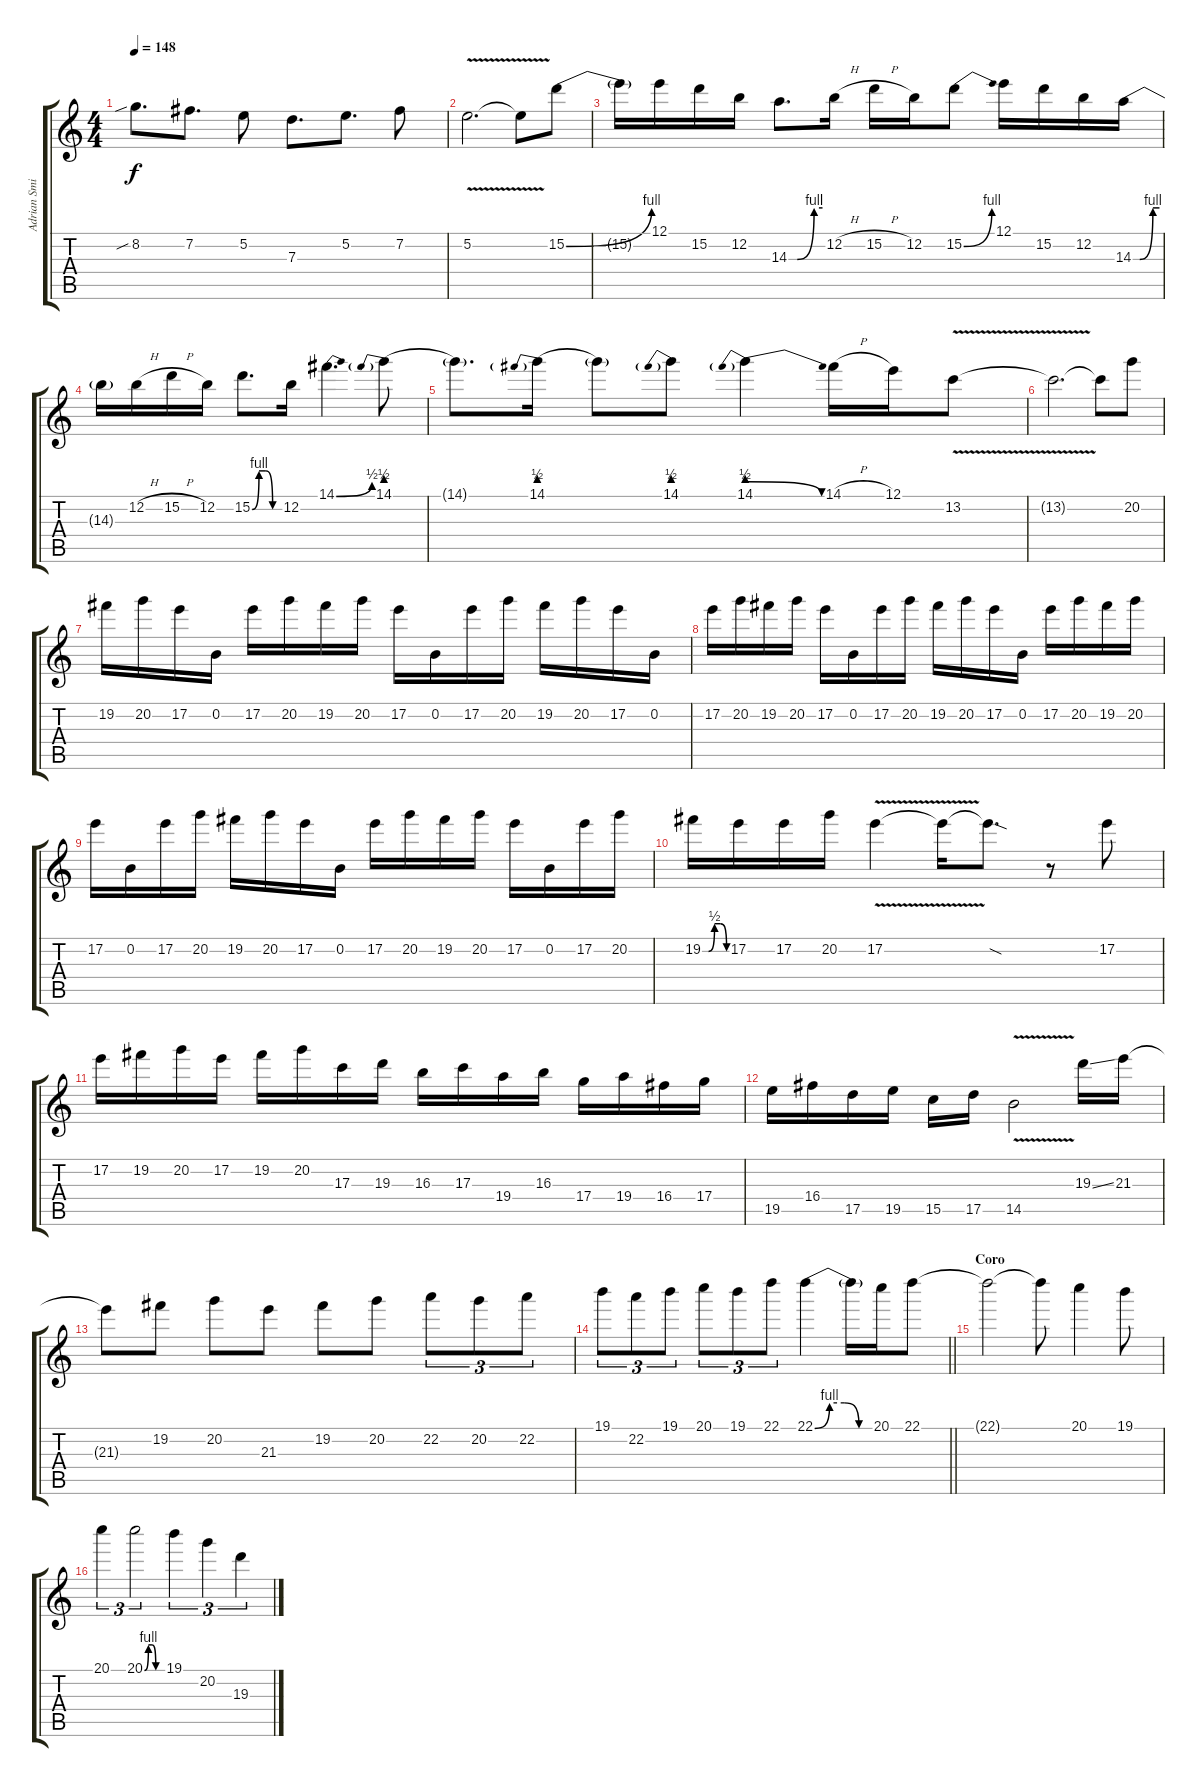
\track ("Adrian Smith" "Adrian Smi") {instrument distortionguitar}
\staff {score tabs}
\tuning (E4 B3 G3 D3 A2 E2) {hide}
\ts (4 4)
\tempo 148
\clef g2
\ks c
8.2{sib}.8{d dy f} 7.2.8{d} 5.2.8 7.3.8{d} 5.2.8{d} 7.2.8 |
5.2{v}.2{d} 5.2{t}.8 15.2{be (bend 0 0 60 4)}.8 |
15.2{t}.16 12.1.16 15.2.16 12.2.16 14.3{be (custom 0 0 15 0 45 4 60 4)}.8{d} 12.2{h}.16 15.2{h}.16 12.2.16 15.2{be (bend 0 0 60 4)}.8 12.1.16 15.2.16 12.2.16 14.3{be (custom 0 0 15 0 45 4 60 4)}.16 |
14.3{t}.16 12.2{h}.16 15.2{h}.16 12.2.16 15.2{be (custom 0 0 15 4 30 4 45 0 60 0)}.8{d} 12.2.16 14.1{be (bend 0 0 60 2)}.4{d} 14.1{be (prebend 0 2 60 2)}.8 |
14.1{t}.8{d} 14.1{be (prebend 0 2 60 2)}.16 14.1{t}.8 14.1{be (prebend 0 2 60 2)}.8 14.1{be (prebendrelease 0 2 60 0)}.4 14.1{h}.16 12.1.16 13.2{v}.8 |
13.2{t}.2{d} 13.2{t}.8 20.2.8 |
19.2.16 20.2.16 17.2.16 0.2.16 17.2.16 20.2.16 19.2.16 20.2.16 17.2.16 0.2.16 17.2.16 20.2.16 19.2.16 20.2.16 17.2.16 0.2.16 |
17.2.16 20.2.16 19.2.16 20.2.16 17.2.16 0.2.16 17.2.16 20.2.16 19.2.16 20.2.16 17.2.16 0.2.16 17.2.16 20.2.16 19.2.16 20.2.16 |
17.2.16 0.2.16 17.2.16 20.2.16 19.2.16 20.2.16 17.2.16 0.2.16 17.2.16 20.2.16 19.2.16 20.2.16 17.2.16 0.2.16 17.2.16 20.2.16 |
19.2{be (custom 0 0 15 0 30 2 45 2 60 0)}.16 17.2.16 17.2.16 20.2.16 17.2{v}.4 17.2{t}.16 17.2{sod t}.8{d} r.8 17.2.8 |
17.2.16 19.2.16 20.2.16 17.2.16 19.2.16 20.2.16 17.3.16 19.3.16 16.3.16 17.3.16 19.4.16 16.3.16 17.4.16 19.4.16 16.4.16 17.4.16 |
19.5.16 16.4.16 17.5.16 19.5.16 15.5.16 17.5.16 14.5{v}.2 19.3{ss}.16 21.3.16 |
21.3{t}.8 19.2.8 20.2.8 21.3.8 19.2.8 20.2.8 22.2.8{tu (3 2)} 20.2.8{tu (3 2)} 22.2.8{tu (3 2)} |
\barLineRight lightlight
19.1.8{tu (3 2)} 22.2.8{tu (3 2)} 19.1.8{tu (3 2)} 20.1.8{tu (3 2)} 19.1.8{tu (3 2)} 22.1.8{tu (3 2)} 22.1{be (custom 0 0 15 4 30 4 45 0 60 0)}.4 22.1{t}.16 20.1.16 22.1.8 |
\section ("" "Coro")
22.1{t}.2 22.1{t}.8 20.1.4 19.1.8 |
20.1.4{tu (3 2)} 20.1{be (custom 0 0 13 4 25 4 38 0 60 0)}.2{tu (3 2)} 19.1.4{tu (3 2)} 20.2.4{tu (3 2)} 19.3.4{tu (3 2)}
